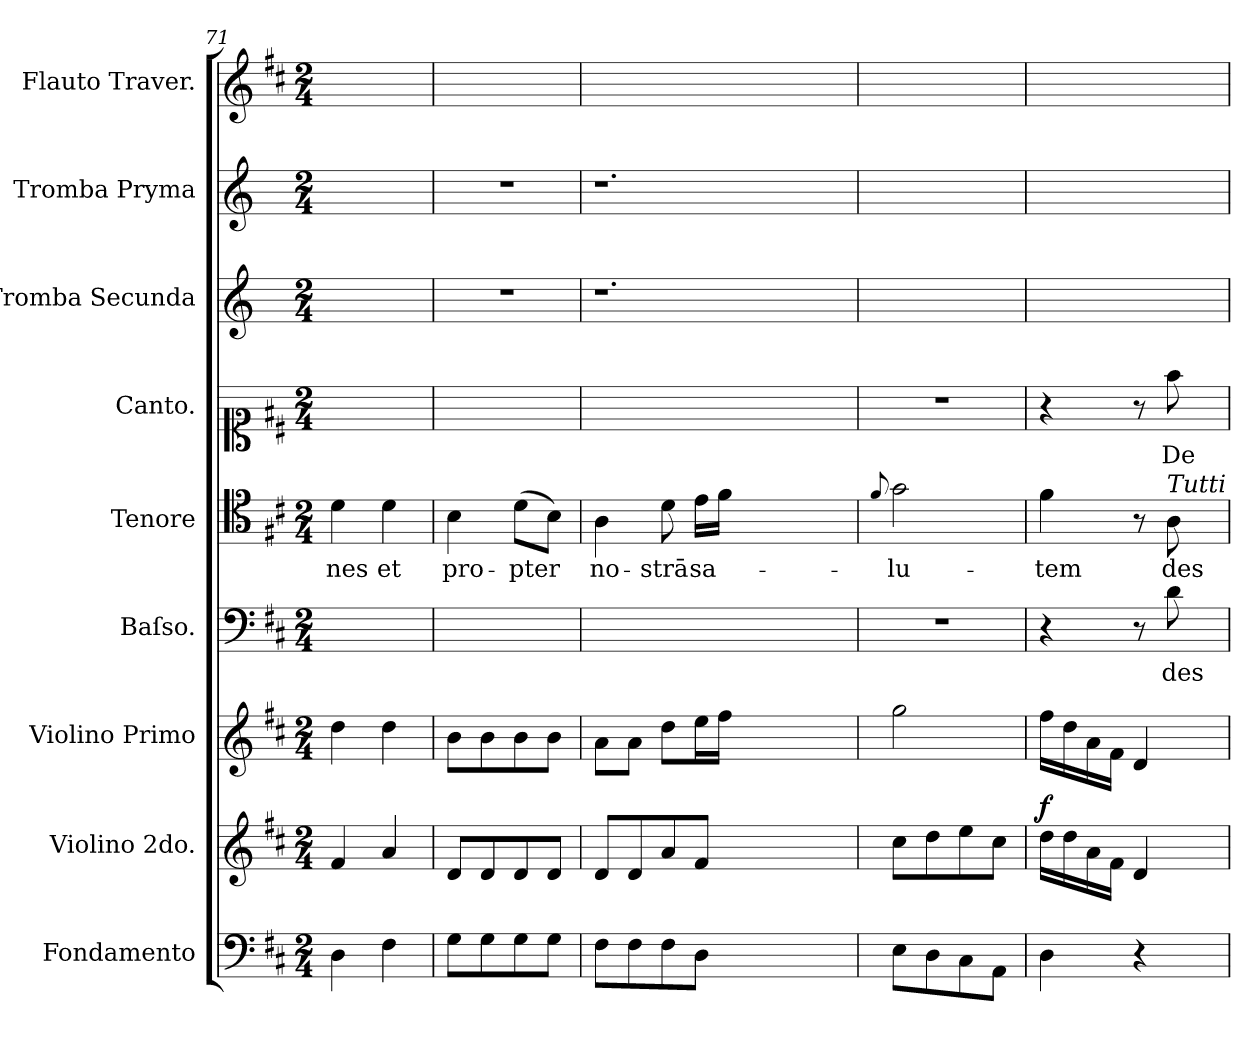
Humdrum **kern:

**kern	**kern	**dynam	**kern	**kern	**text	**kern	**text	**kern	**text	**kern	**kern	**kern
*part9	*part8	*part8	*part7	*part6	*part6	*part5	*part5	*part4	*part4	*part3	*part2	*part1
*staff9	*staff8	*staff8	*staff7	*staff6	*staff6	*staff5	*staff5	*staff4	*staff4	*staff3	*staff2	*staff1
*I"Fondamento	*I"Violino 2do.	*	*I"Violino Primo	*I"Baſso.	*	*I"Tenore	*	*I"Canto.	*	*I"Tromba Secunda	*I"Tromba Pryma	*I"Flauto Traver.
*I'B.c.	*I'V-no II	*	*I'V-no I	*I'B.	*	*I'T.	*	*I'C.	*	*I'Tr-ba II	*I'Tr-ba I	*I'Fl.
*clefF4	*clefG2	*	*clefG2	*clefF4	*	*clefC4	*	*clefC1	*	*clefG2	*clefG2	*clefG2
*	*	*	*	*	*	*	*	*	*	*ITrd-1c-2	*ITrd-1c-2	*
*k[f#c#]	*k[f#c#]	*	*k[f#c#]	*k[f#c#]	*	*k[f#c#]	*	*k[f#c#]	*	*k[f#c#]	*k[f#c#]	*k[f#c#]
*M2/4	*M2/4	*	*M2/4	*M2/4	*	*M2/4	*	*M2/4	*	*M2/4	*M2/4	*M2/4
=71	=71	=71	=71	=71	=71	=71	=71	=71	=71	=71	=71	=71
4D\	4f#/	.	4dd\	2ryy	.	4d\	-nes	2ryy	.	2ryy	2ryy	2ryy
4F#\	4a/	.	4dd\	.	.	4d\	et	.	.	.	.	.
=72	=72	=72	=72	=72	=72	=72	=72	=72	=72	=72	=72	=72
8G\L	8d/L	.	8b\L	2ryy	.	4B\	pro-	2ryy	.	2r	2r	2ryy
8G\	8d/	.	8b\	.	.	.	.	.	.	.	.	.
8G\	8d/	.	8b\	.	.	(>8d\L	-pter	.	.	.	.	.
8G\J	8d/J	.	8b\J	.	.	8B\J)	.	.	.	.	.	.
=73	=73	=73	=73	=73	=73	=73	=73	=73	=73	=73	=73	=73
8F#\L	8d/L	.	8a\L	1.ryy	.	4A\	no-	1.ryy	.	1.r	1.r	2ryy
8F#\	8d/	.	8a\J	.	.	.	.	.	.	.	.	.
8F#\	8a/	.	8dd\L	.	.	8d\	-strā	.	.	.	.	.
8D\J	8f#/J	.	16ee\L	.	.	16e\LL	sa-	.	.	.	.	.
.	.	.	16ff#\JJ	.	.	16f#\JJ	.	.	.	.	.	.
1ryy	1ryy	.	1ryy	.	.	1ryy	.	.	.	.	.	1ryy
=74	=74	=74	=74	=74	=74	=74	=74	=74	=74	=74	=74	=74
.	.	.	.	.	.	8qqf#/	.	.	.	.	.	.
!	!	!	!	!	!	!	!	!LO:N:vis=1	!	!	!	!
8E\L	8cc#\L	.	2gg\	2r	.	2g\	-lu-	2rb	.	2ryy	2ryy	2ryy
8D\	8dd\	.	.	.	.	.	.	.	.	.	.	.
8C#\	8ee\	.	.	.	.	.	.	.	.	.	.	.
8AA\J	8cc#\J	.	.	.	.	.	.	.	.	.	.	.
=75	=75	=75	=75	=75	=75	=75	=75	=75	=75	=75	=75	=75
!	!	!LO:DY:a	!	!	!	!	!	!	!	!	!	!
4D\	16dd\LL	f	16ff#\LL	4r	.	4f#\	-tem	4r	.	2ryy	2ryy	2ryy
.	16dd\	.	16dd\	.	.	.	.	.	.	.	.	.
.	16a\	.	16a\	.	.	.	.	.	.	.	.	.
.	16f#\JJ	.	16f#\JJ	.	.	.	.	.	.	.	.	.
4r	4d/	.	4d/	8r	.	8r	.	8r	.	.	.	.
!	!	!	!	!	!	!LO:TX:a:i:t=Tutti	!	!	!	!	!	!
.	.	.	.	8d\	des-	8A\	des-	8ff#\	De-	.	.	.
=	=	=	=	=	=	=	=	=	=	=	=	=
*-	*-	*-	*-	*-	*-	*-	*-	*-	*-	*-	*-	*-
